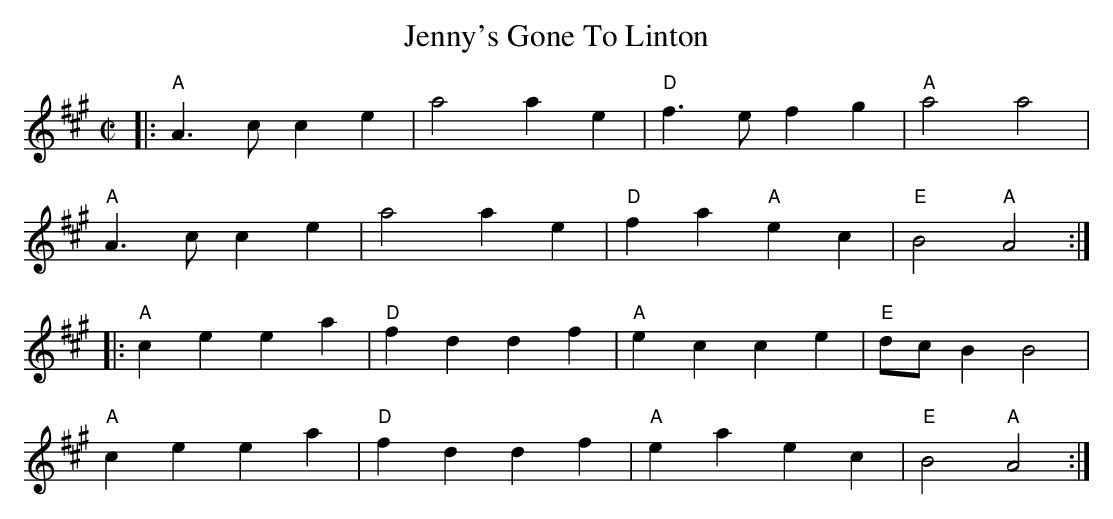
X:1
T:Jenny's Gone To Linton
M:C|
L:1/4
K:A
|:"A"A>c ce |a2 ae|"D"f>e fg |"A"a2 a2|
"A"A>c ce |a2 ae|"D"fa "A"ec |"E"B2"A"A2:|
|:"A"ce ea |"D"fd df|"A"ec ce |"E"d/2c/2B B2|
"A"ce ea |"D"fd df|"A"ea ec |"E"B2 "A"A2:|
